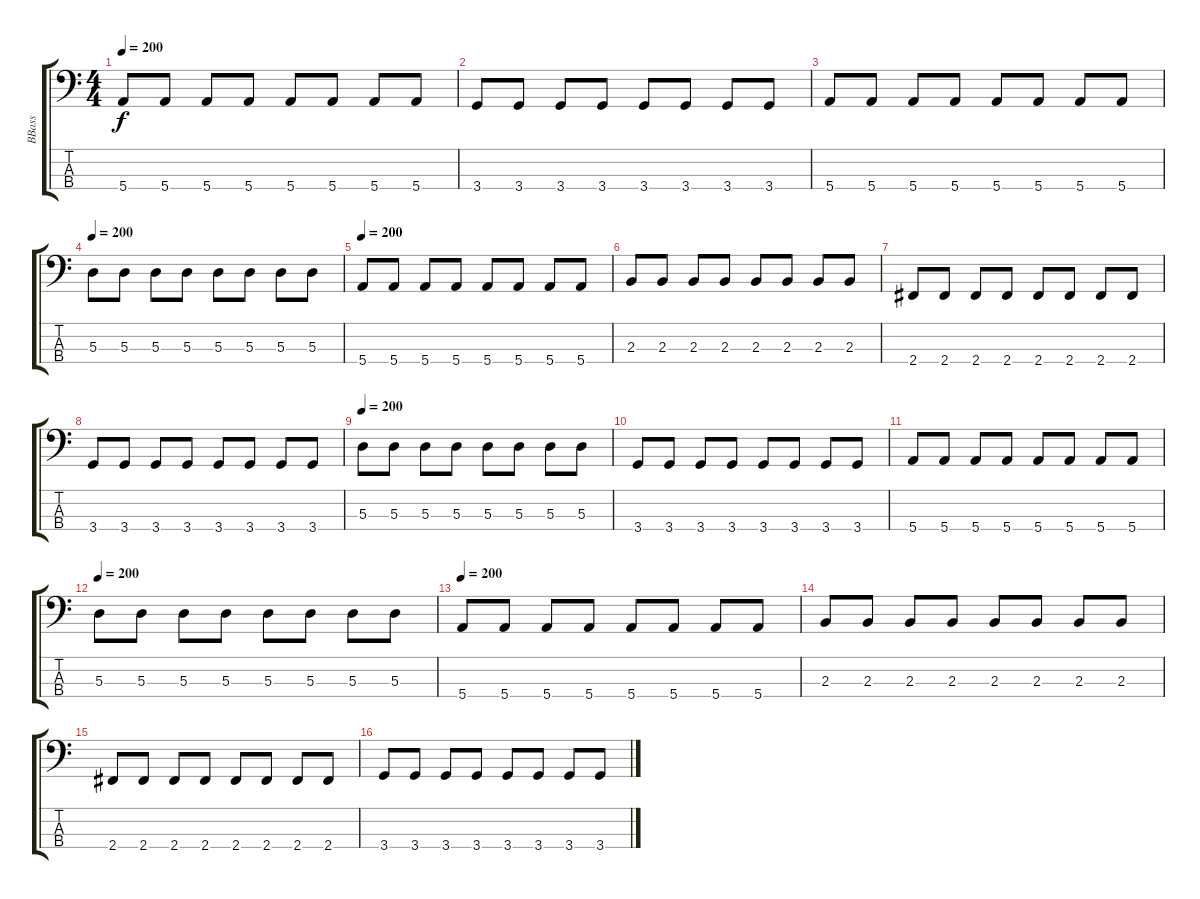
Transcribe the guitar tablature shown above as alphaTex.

\track ("BBass" "BBass") {instrument electricbassfinger}
\staff {score tabs}
\tuning (G2 D2 A1 E1) {hide}
\ts (4 4)
\tempo 200
\clef f4
\ks c
5.4.8{dy f} 5.4.8 5.4.8 5.4.8 5.4.8 5.4.8 5.4.8 5.4.8 |
3.4.8 3.4.8 3.4.8 3.4.8 3.4.8 3.4.8 3.4.8 3.4.8 |
5.4.8 5.4.8 5.4.8 5.4.8 5.4.8 5.4.8 5.4.8 5.4.8 |
\tempo 200
5.3.8 5.3.8 5.3.8 5.3.8 5.3.8 5.3.8 5.3.8 5.3.8 |
\tempo 200
5.4.8 5.4.8 5.4.8 5.4.8 5.4.8 5.4.8 5.4.8 5.4.8 |
2.3.8 2.3.8 2.3.8 2.3.8 2.3.8 2.3.8 2.3.8 2.3.8 |
2.4.8 2.4.8 2.4.8 2.4.8 2.4.8 2.4.8 2.4.8 2.4.8 |
3.4.8 3.4.8 3.4.8 3.4.8 3.4.8 3.4.8 3.4.8 3.4.8 |
\tempo 200
5.3.8 5.3.8 5.3.8 5.3.8 5.3.8 5.3.8 5.3.8 5.3.8 |
3.4.8 3.4.8 3.4.8 3.4.8 3.4.8 3.4.8 3.4.8 3.4.8 |
5.4.8 5.4.8 5.4.8 5.4.8 5.4.8 5.4.8 5.4.8 5.4.8 |
\tempo 200
5.3.8 5.3.8 5.3.8 5.3.8 5.3.8 5.3.8 5.3.8 5.3.8 |
\tempo 200
5.4.8 5.4.8 5.4.8 5.4.8 5.4.8 5.4.8 5.4.8 5.4.8 |
2.3.8 2.3.8 2.3.8 2.3.8 2.3.8 2.3.8 2.3.8 2.3.8 |
2.4.8 2.4.8 2.4.8 2.4.8 2.4.8 2.4.8 2.4.8 2.4.8 |
3.4.8 3.4.8 3.4.8 3.4.8 3.4.8 3.4.8 3.4.8 3.4.8
